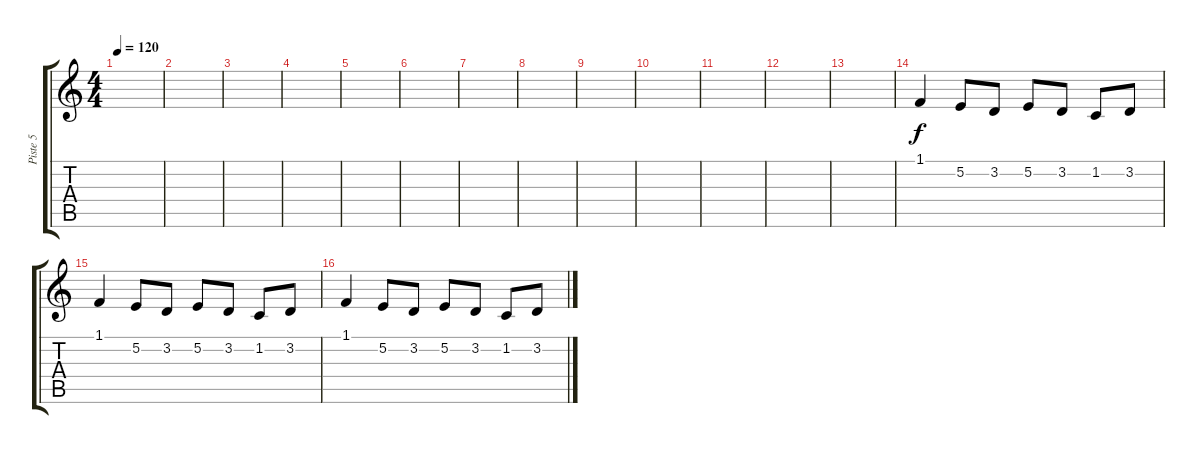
\track ("Piste 5" "Piste 5") {instrument drawbarorgan}
\staff {score tabs}
\tuning (E4 B3 G3 D3 A2 E2) {hide}
\ts (4 4)
\tempo 120
\clef g2
\ks c
|
|
|
|
|
|
|
|
|
|
|
|
|
1.1.4 5.2.8 3.2.8 5.2.8 3.2.8 1.2.8 3.2.8 |
1.1.4 5.2.8 3.2.8 5.2.8 3.2.8 1.2.8 3.2.8 |
1.1.4 5.2.8 3.2.8 5.2.8 3.2.8 1.2.8 3.2.8
